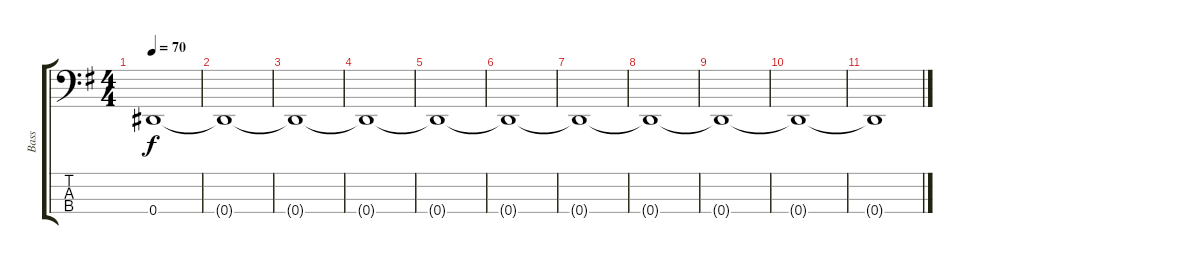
\track ("Bass" "Bass") {instrument electricbasspick}
\staff {score tabs}
\tuning (Gb2 Db2 Ab1 Eb1) {hide}
\ts (4 4)
\tempo 70
\clef f4
\ks g
0.4.1{dy f} |
0.4{t}.1 |
0.4{t}.1 |
0.4{t}.1 |
0.4{t}.1 |
0.4{t}.1 |
0.4{t}.1 |
0.4{t}.1 |
0.4{t}.1 |
0.4{t}.1 |
0.4{t}.1
